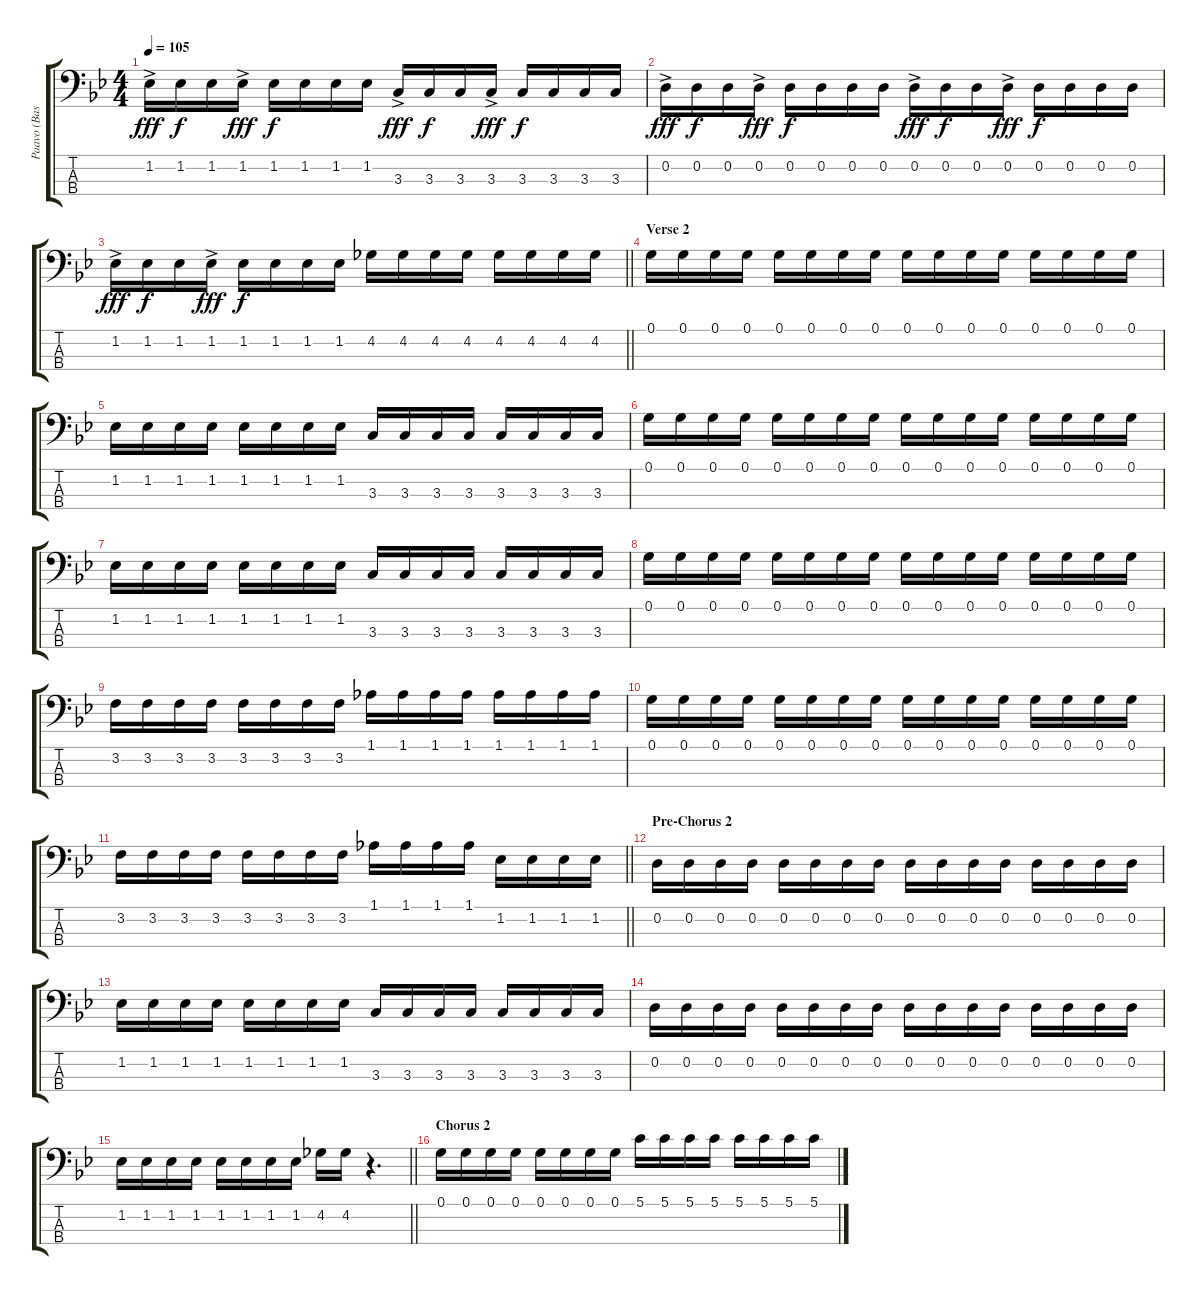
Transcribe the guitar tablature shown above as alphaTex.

\track ("Paavo (Bass Rhythm)" "Paavo (Bas") {instrument distortionguitar}
\staff {score tabs}
\tuning (G2 D2 A1 E1) {hide}
\ts (4 4)
\tempo 105
\clef f4
\ks bb
1.2{ac}.16{dy fff} 1.2.16{dy f} 1.2.16 1.2{ac}.16{dy fff} 1.2.16{dy f} 1.2.16 1.2.16 1.2.16 3.3{ac}.16{dy fff} 3.3.16{dy f} 3.3.16 3.3{ac}.16{dy fff} 3.3.16{dy f} 3.3.16 3.3.16 3.3.16 |
0.2{ac}.16{dy fff} 0.2.16{dy f} 0.2.16 0.2{ac}.16{dy fff} 0.2.16{dy f} 0.2.16 0.2.16 0.2.16 0.2{ac}.16{dy fff} 0.2.16{dy f} 0.2.16 0.2{ac}.16{dy fff} 0.2.16{dy f} 0.2.16 0.2.16 0.2.16 |
\barLineRight lightlight
1.2{ac}.16{dy fff} 1.2.16{dy f} 1.2.16 1.2{ac}.16{dy fff} 1.2.16{dy f} 1.2.16 1.2.16 1.2.16 4.2.16 4.2.16 4.2.16 4.2.16 4.2.16 4.2.16 4.2.16 4.2.16 |
\section ("" "Verse 2")
0.1.16 0.1.16 0.1.16 0.1.16 0.1.16 0.1.16 0.1.16 0.1.16 0.1.16 0.1.16 0.1.16 0.1.16 0.1.16 0.1.16 0.1.16 0.1.16 |
1.2.16 1.2.16 1.2.16 1.2.16 1.2.16 1.2.16 1.2.16 1.2.16 3.3.16 3.3.16 3.3.16 3.3.16 3.3.16 3.3.16 3.3.16 3.3.16 |
0.1.16 0.1.16 0.1.16 0.1.16 0.1.16 0.1.16 0.1.16 0.1.16 0.1.16 0.1.16 0.1.16 0.1.16 0.1.16 0.1.16 0.1.16 0.1.16 |
1.2.16 1.2.16 1.2.16 1.2.16 1.2.16 1.2.16 1.2.16 1.2.16 3.3.16 3.3.16 3.3.16 3.3.16 3.3.16 3.3.16 3.3.16 3.3.16 |
0.1.16 0.1.16 0.1.16 0.1.16 0.1.16 0.1.16 0.1.16 0.1.16 0.1.16 0.1.16 0.1.16 0.1.16 0.1.16 0.1.16 0.1.16 0.1.16 |
3.2.16 3.2.16 3.2.16 3.2.16 3.2.16 3.2.16 3.2.16 3.2.16 1.1.16 1.1.16 1.1.16 1.1.16 1.1.16 1.1.16 1.1.16 1.1.16 |
0.1.16 0.1.16 0.1.16 0.1.16 0.1.16 0.1.16 0.1.16 0.1.16 0.1.16 0.1.16 0.1.16 0.1.16 0.1.16 0.1.16 0.1.16 0.1.16 |
\barLineRight lightlight
3.2.16 3.2.16 3.2.16 3.2.16 3.2.16 3.2.16 3.2.16 3.2.16 1.1.16 1.1.16 1.1.16 1.1.16 1.2.16 1.2.16 1.2.16 1.2.16 |
\section ("" "Pre-Chorus 2")
0.2.16 0.2.16 0.2.16 0.2.16 0.2.16 0.2.16 0.2.16 0.2.16 0.2.16 0.2.16 0.2.16 0.2.16 0.2.16 0.2.16 0.2.16 0.2.16 |
1.2.16 1.2.16 1.2.16 1.2.16 1.2.16 1.2.16 1.2.16 1.2.16 3.3.16 3.3.16 3.3.16 3.3.16 3.3.16 3.3.16 3.3.16 3.3.16 |
0.2.16 0.2.16 0.2.16 0.2.16 0.2.16 0.2.16 0.2.16 0.2.16 0.2.16 0.2.16 0.2.16 0.2.16 0.2.16 0.2.16 0.2.16 0.2.16 |
\barLineRight lightlight
1.2.16 1.2.16 1.2.16 1.2.16 1.2.16 1.2.16 1.2.16 1.2.16 4.2.16 4.2.16 r.4{d} |
\section ("" "Chorus 2")
0.1.16 0.1.16 0.1.16 0.1.16 0.1.16 0.1.16 0.1.16 0.1.16 5.1.16 5.1.16 5.1.16 5.1.16 5.1.16 5.1.16 5.1.16 5.1.16
